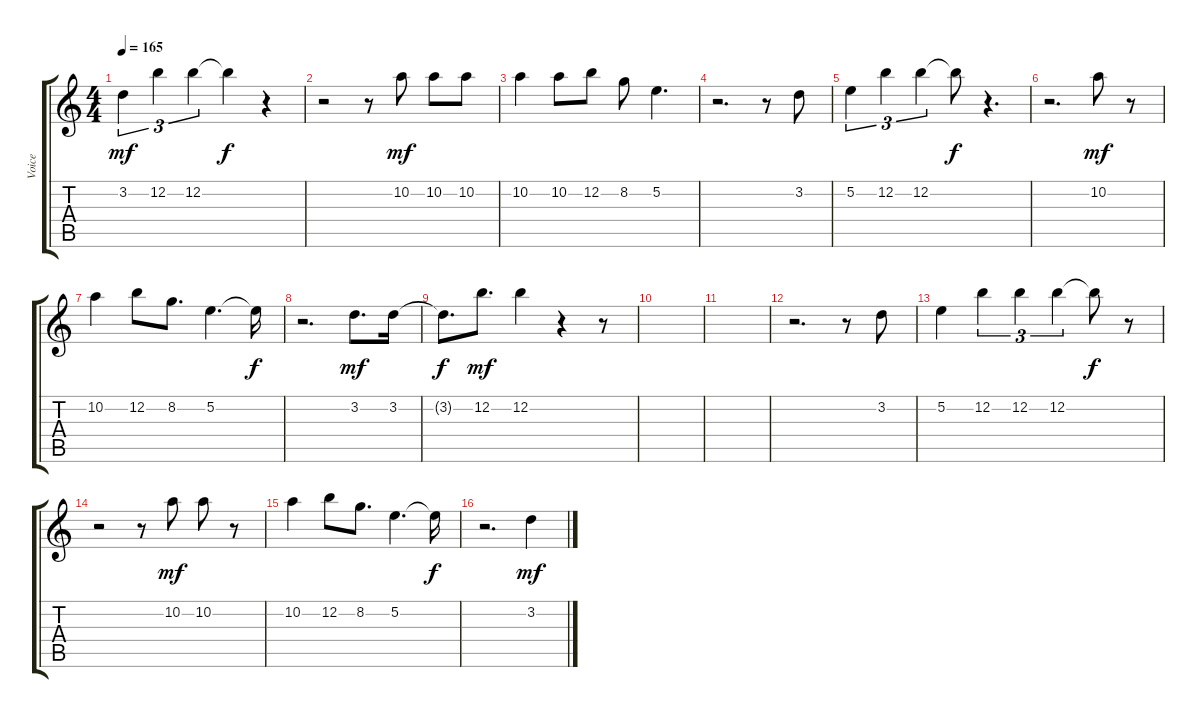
\track ("Voice" "Voice") {instrument electricguitarjazz}
\staff {score tabs}
\tuning (E4 B3 G3 D3 A2 E2) {hide}
\ts (4 4)
\tempo 165
\clef g2
\ks c
3.2.4{tu (3 2) dy mf} 12.2.4{tu (3 2)} 12.2.4{tu (3 2)} 12.2{t}.4{dy f} r.4 |
r.2 r.8 10.2.8{dy mf} 10.2.8 10.2.8 |
10.2.4 10.2.8 12.2.8 8.2.8 5.2.4{d} |
r.2{d} r.8 3.2.8 |
5.2.4{tu (3 2)} 12.2.4{tu (3 2)} 12.2.4{tu (3 2)} 12.2{t}.8{dy f} r.4{d} |
r.2{d} 10.2.8{dy mf} r.8 |
10.2.4 12.2.8 8.2.8{d} 5.2.4{d} 5.2{t}.16{dy f} |
r.2{d} 3.2.8{d dy mf} 3.2.16 |
3.2{t}.8{d dy f} 12.2.8{d dy mf} 12.2.4 r.4 r.8 |
|
|
r.2{d} r.8 3.2.8 |
5.2.4 12.2.4{tu (3 2)} 12.2.4{tu (3 2)} 12.2.4{tu (3 2)} 12.2{t}.8{dy f} r.8 |
r.2 r.8 10.2.8{dy mf} 10.2.8 r.8 |
10.2.4 12.2.8 8.2.8{d} 5.2.4{d} 5.2{t}.16{dy f} |
r.2{d} 3.2.4{dy mf}
